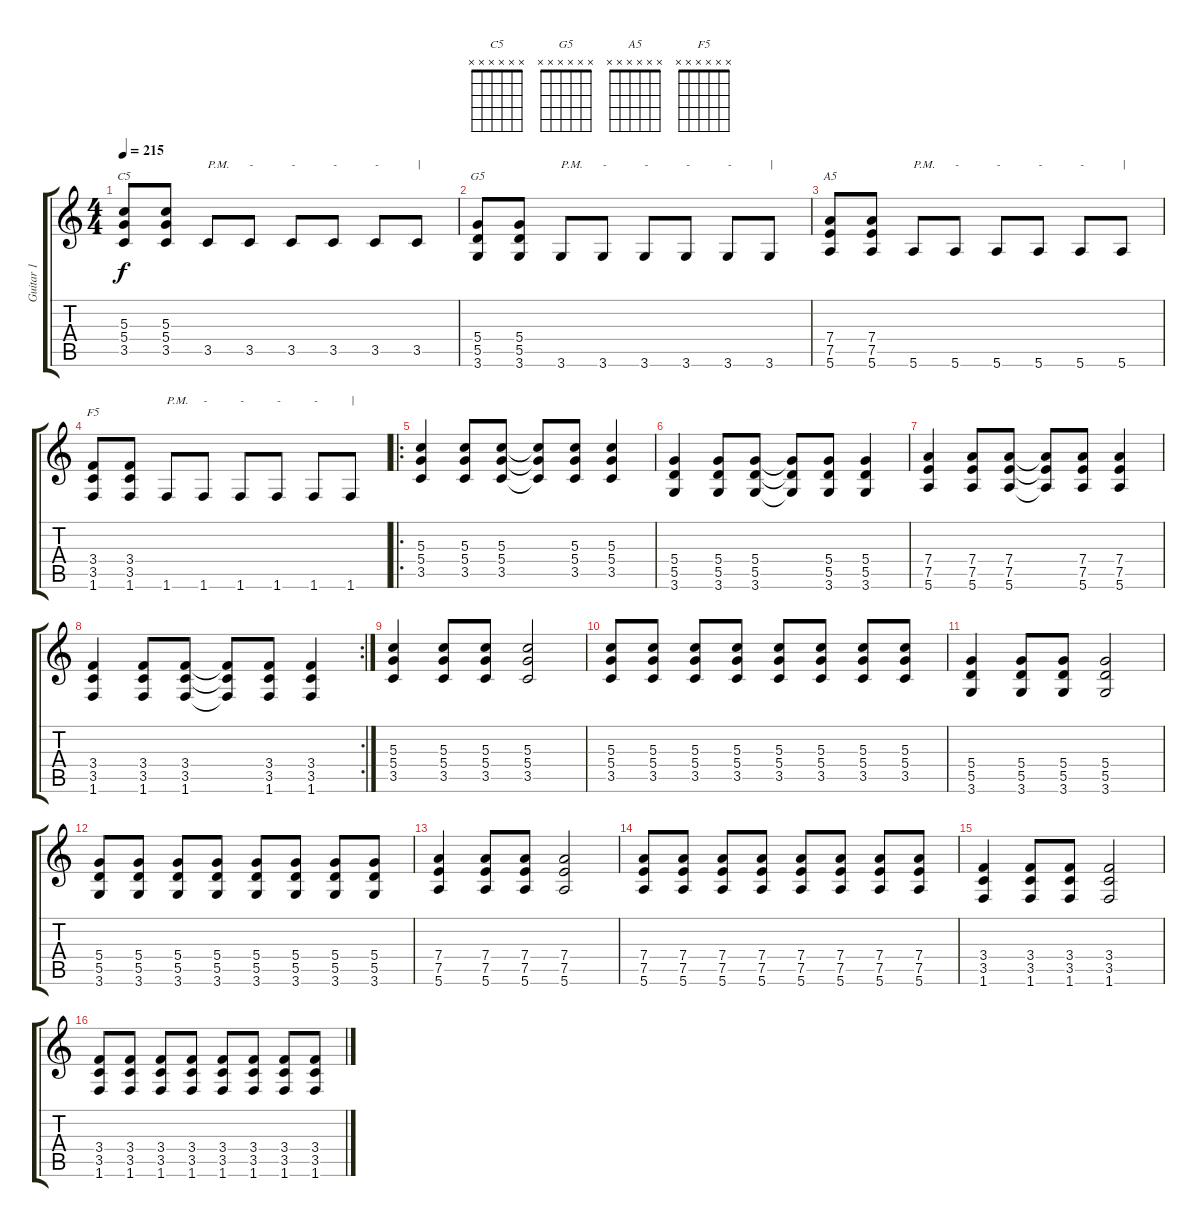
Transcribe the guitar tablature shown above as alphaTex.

\track ("Guitar 1" "Guitar 1") {instrument distortionguitar}
\staff {score tabs}
\tuning (E4 B3 G3 D3 A2 E2) {hide}
\chord ("C5" x x x x x x) {firstfret 0}
\chord ("G5" x x x x x x) {firstfret 0}
\chord ("A5" x x x x x x) {firstfret 0}
\chord ("F5" x x x x x x) {firstfret 0}
\ts (4 4)
\tempo 215
\clef g2
\ks c
(5.3 5.4 3.5).8{ch "C5" dy f} (5.3 5.4 3.5).8 3.5.8{txt "P.M."} 3.5.8{txt "-"} 3.5.8{txt "-"} 3.5.8{txt "-"} 3.5.8{txt "-"} 3.5.8{txt "|"} |
(5.4 5.5 3.6).8{ch "G5"} (5.4 5.5 3.6).8 3.6.8{txt "P.M."} 3.6.8{txt "-"} 3.6.8{txt "-"} 3.6.8{txt "-"} 3.6.8{txt "-"} 3.6.8{txt "|"} |
(7.4 7.5 5.6).8{ch "A5"} (7.4 7.5 5.6).8 5.6.8{txt "P.M."} 5.6.8{txt "-"} 5.6.8{txt "-"} 5.6.8{txt "-"} 5.6.8{txt "-"} 5.6.8{txt "|"} |
(3.4 3.5 1.6).8{ch "F5"} (3.4 3.5 1.6).8 1.6.8{txt "P.M."} 1.6.8{txt "-"} 1.6.8{txt "-"} 1.6.8{txt "-"} 1.6.8{txt "-"} 1.6.8{txt "|"} |
\ro
(5.3 5.4 3.5).4 (5.3 5.4 3.5).8 (5.3 5.4 3.5).8 (5.3{t} 5.4{t} 3.5{t}).8 (5.3 5.4 3.5).8 (5.3 5.4 3.5).4 |
(5.4 5.5 3.6).4 (5.4 5.5 3.6).8 (5.4 5.5 3.6).8 (5.4{t} 5.5{t} 3.6{t}).8 (5.4 5.5 3.6).8 (5.4 5.5 3.6).4 |
(7.4 7.5 5.6).4 (7.4 7.5 5.6).8 (7.4 7.5 5.6).8 (7.4{t} 7.5{t} 5.6{t}).8 (7.4 7.5 5.6).8 (7.4 7.5 5.6).4 |
\rc 2
(3.4 3.5 1.6).4 (3.4 3.5 1.6).8 (3.4 3.5 1.6).8 (3.4{t} 3.5{t} 1.6{t}).8 (3.4 3.5 1.6).8 (3.4 3.5 1.6).4 |
(5.3 5.4 3.5).4 (5.3 5.4 3.5).8 (5.3 5.4 3.5).8 (5.3 5.4 3.5).2 |
(5.3 5.4 3.5).8 (5.3 5.4 3.5).8 (5.3 5.4 3.5).8 (5.3 5.4 3.5).8 (5.3 5.4 3.5).8 (5.3 5.4 3.5).8 (5.3 5.4 3.5).8 (5.3 5.4 3.5).8 |
(5.4 5.5 3.6).4 (5.4 5.5 3.6).8 (5.4 5.5 3.6).8 (5.4 5.5 3.6).2 |
(5.4 5.5 3.6).8 (5.4 5.5 3.6).8 (5.4 5.5 3.6).8 (5.4 5.5 3.6).8 (5.4 5.5 3.6).8 (5.4 5.5 3.6).8 (5.4 5.5 3.6).8 (5.4 5.5 3.6).8 |
(7.4 7.5 5.6).4 (7.4 7.5 5.6).8 (7.4 7.5 5.6).8 (7.4 7.5 5.6).2 |
(7.4 7.5 5.6).8 (7.4 7.5 5.6).8 (7.4 7.5 5.6).8 (7.4 7.5 5.6).8 (7.4 7.5 5.6).8 (7.4 7.5 5.6).8 (7.4 7.5 5.6).8 (7.4 7.5 5.6).8 |
(3.4 3.5 1.6).4 (3.4 3.5 1.6).8 (3.4 3.5 1.6).8 (3.4 3.5 1.6).2 |
(3.4 3.5 1.6).8 (3.4 3.5 1.6).8 (3.4 3.5 1.6).8 (3.4 3.5 1.6).8 (3.4 3.5 1.6).8 (3.4 3.5 1.6).8 (3.4 3.5 1.6).8 (3.4 3.5 1.6).8
